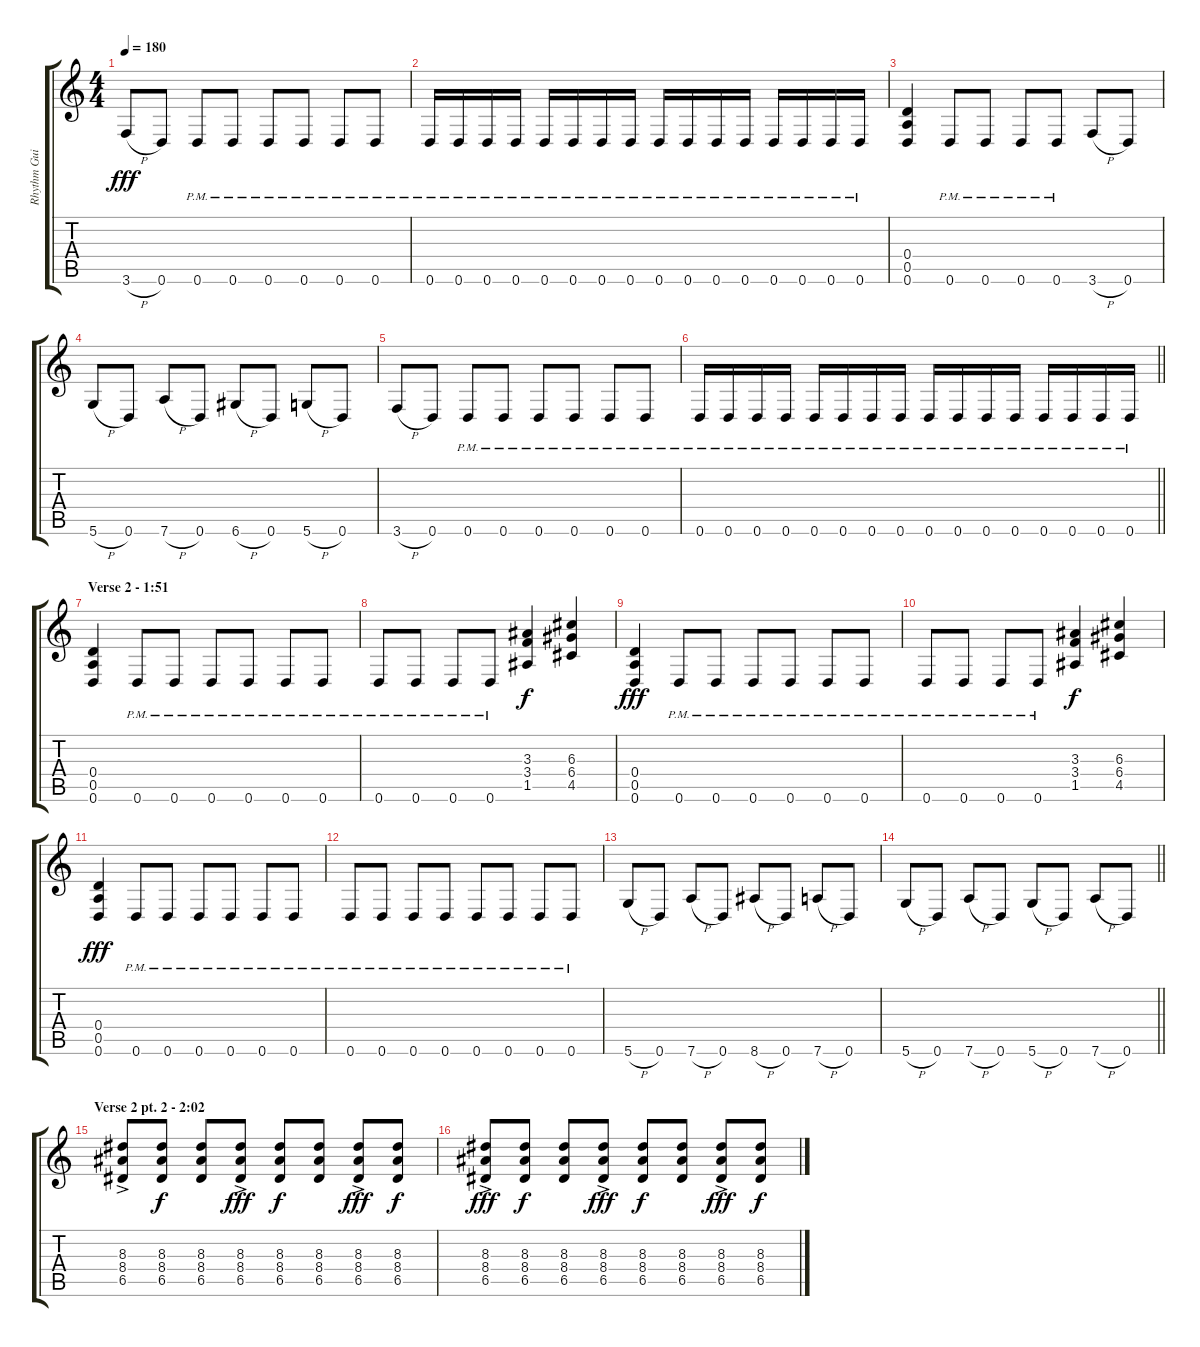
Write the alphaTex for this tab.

\track ("Rhythm Guitar 2" "Rhythm Gui") {instrument distortionguitar}
\staff {score tabs}
\tuning (E4 B3 G3 D3 A2 D2) {hide}
\ts (4 4)
\tempo 180
\clef g2
\ks c
3.6{h}.8{dy fff} 0.6.8 0.6{pm}.8 0.6{pm}.8 0.6{pm}.8 0.6{pm}.8 0.6{pm}.8 0.6{pm}.8 |
0.6{pm}.16 0.6{pm}.16 0.6{pm}.16 0.6{pm}.16 0.6{pm}.16 0.6{pm}.16 0.6{pm}.16 0.6{pm}.16 0.6{pm}.16 0.6{pm}.16 0.6{pm}.16 0.6{pm}.16 0.6{pm}.16 0.6{pm}.16 0.6{pm}.16 0.6{pm}.16 |
(0.4 0.5 0.6).4 0.6{pm}.8 0.6{pm}.8 0.6{pm}.8 0.6{pm}.8 3.6{h}.8 0.6.8 |
5.6{h}.8 0.6.8 7.6{h}.8 0.6.8 6.6{h}.8 0.6.8 5.6{h}.8 0.6.8 |
3.6{h}.8 0.6.8 0.6{pm}.8 0.6{pm}.8 0.6{pm}.8 0.6{pm}.8 0.6{pm}.8 0.6{pm}.8 |
\barLineRight lightlight
0.6{pm}.16 0.6{pm}.16 0.6{pm}.16 0.6{pm}.16 0.6{pm}.16 0.6{pm}.16 0.6{pm}.16 0.6{pm}.16 0.6{pm}.16 0.6{pm}.16 0.6{pm}.16 0.6{pm}.16 0.6{pm}.16 0.6{pm}.16 0.6{pm}.16 0.6{pm}.16 |
\section ("" "Verse 2 - 1:51")
(0.4 0.5 0.6).4 0.6{pm}.8 0.6{pm}.8 0.6{pm}.8 0.6{pm}.8 0.6{pm}.8 0.6{pm}.8 |
0.6{pm}.8 0.6{pm}.8 0.6{pm}.8 0.6{pm}.8 (3.3 3.4 1.5).4{dy f} (6.3 6.4 4.5).4 |
(0.4 0.5 0.6).4{dy fff} 0.6{pm}.8 0.6{pm}.8 0.6{pm}.8 0.6{pm}.8 0.6{pm}.8 0.6{pm}.8 |
0.6{pm}.8 0.6{pm}.8 0.6{pm}.8 0.6{pm}.8 (3.3 3.4 1.5).4{dy f} (6.3 6.4 4.5).4 |
(0.4 0.5 0.6).4{dy fff} 0.6{pm}.8 0.6{pm}.8 0.6{pm}.8 0.6{pm}.8 0.6{pm}.8 0.6{pm}.8 |
0.6{pm}.8 0.6{pm}.8 0.6{pm}.8 0.6{pm}.8 0.6{pm}.8 0.6{pm}.8 0.6{pm}.8 0.6{pm}.8 |
5.6{h}.8 0.6.8 7.6{h}.8 0.6.8 8.6{h}.8 0.6.8 7.6{h}.8 0.6.8 |
\barLineRight lightlight
5.6{h}.8 0.6.8 7.6{h}.8 0.6.8 5.6{h}.8 0.6.8 7.6{h}.8 0.6.8 |
\section ("" "Verse 2 pt. 2 - 2:02")
(8.3{ac} 8.4{ac} 6.5{ac}).8 (8.3 8.4 6.5).8{dy f} (8.3 8.4 6.5).8 (8.3{ac} 8.4{ac} 6.5{ac}).8{dy fff} (8.3 8.4 6.5).8{dy f} (8.3 8.4 6.5).8 (8.3{ac} 8.4{ac} 6.5{ac}).8{dy fff} (8.3 8.4 6.5).8{dy f} |
(8.3{ac} 8.4{ac} 6.5{ac}).8{dy fff} (8.3 8.4 6.5).8{dy f} (8.3 8.4 6.5).8 (8.3{ac} 8.4{ac} 6.5{ac}).8{dy fff} (8.3 8.4 6.5).8{dy f} (8.3 8.4 6.5).8 (8.3{ac} 8.4{ac} 6.5{ac}).8{dy fff} (8.3 8.4 6.5).8{dy f}
